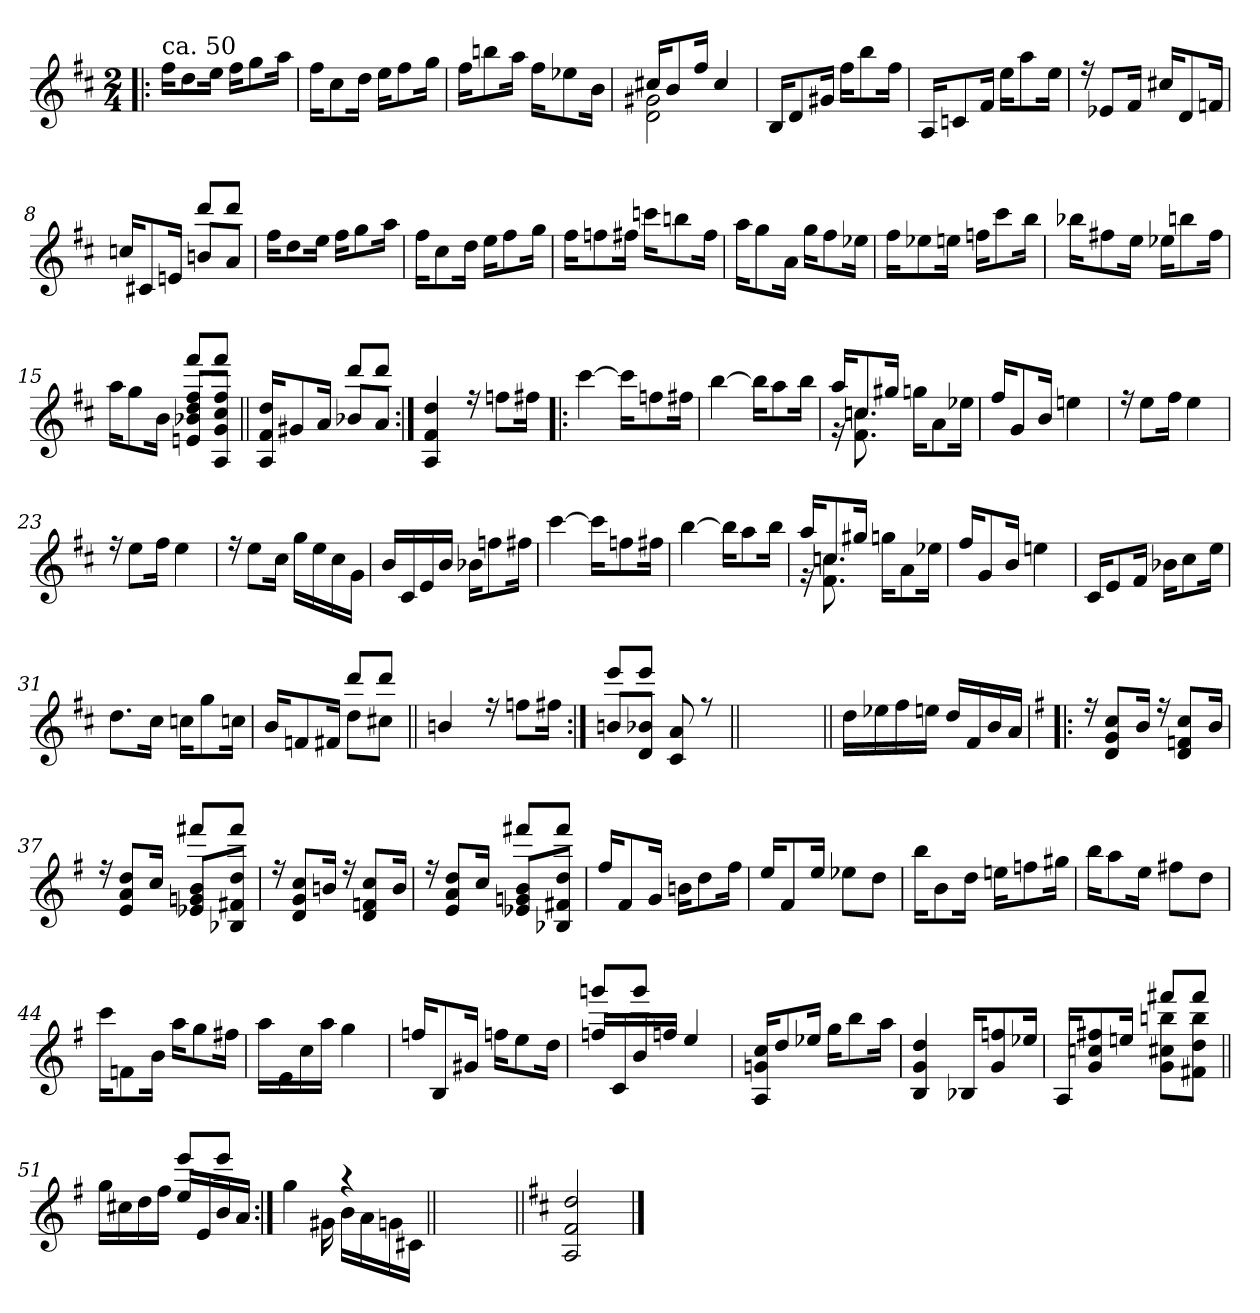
**kern
*part1
*staff1
*clefG2
*k[f#c#]
*D:
*M2/4
=1!|:
*^
!LO:TX:a:t=ca. 50	!
16ff#\KL	2ryy
8dd\	.
16ee\Jk	.
16ff#\KL	.
8gg\	.
16aa\Jk	.
=2	=2
16ff#\KL	4ryy
8cc#\	.
16dd\Jk	.
16ee\KL	4ryy
8ff#\	.
16gg\Jk	.
=3	=3
16ff#\KL	4ryy
8bbn\	.
16aa\Jk	.
16ff#\KL	4ryy
8ee-X\	.
16b\Jk	.
=4	=4
*	*^
16cc#X/KL	2d\ 2g#X\	2ryy
8b/	.	.
16ff#/Jk	.	.
4cc#/	.	.
*	*v	*v
!!LO:LB:g=z
=5	=5
16B/KL	2ryy
8d/	.
16g#X/Jk	.
16ff#\KL	.
8bb\	.
16ff#\Jk	.
=6	=6
16A/KL	2ryy
8cn/	.
16f#/Jk	.
16ee\KL	.
8aa\	.
16ee\Jk	.
=7	=7
16ree	4ryy
8e-X/L	.
16f#/Jk	.
16cc#X/KL	4ryy
8d/	.
16fn/Jk	.
=8	=8
*	*^
16ccn/KL	4ryy	4ryy
8c#X/	.	.
16en/Jk	.	.
8bn/L	8ryy	8ddd!/L
8a/J	8ryy	8ddd!/J
*	*v	*v
!!LO:LB:g=z
=9	=9
16ff#\KL	2ryy
8dd\	.
16ee\Jk	.
16ff#\KL	.
8gg\	.
16aa\Jk	.
=10	=10
16ff#\KL	4ryy
8cc#\	.
16dd\Jk	.
16ee\KL	4ryy
8ff#\	.
16gg\Jk	.
=11	=11
16ff#\KL	4ryy
8ffn\	.
16ff#X\Jk	.
16cccn\KL	4ryy
8bbn\	.
16ff#\Jk	.
=12	=12
16aa\KL	4ryy
8gg\	.
16a\Jk	.
16gg\KL	4ryy
8ff#\	.
16ee-X\Jk	.
!!LO:LB:g=z	!!
=13	=13
16ff#\KL	4ryy
8ee-X\	.
16een\Jk	.
16ffn\KL	4ryy
8ccc#\	.
16bb\Jk	.
=14	=14
16bb-X\KL	4ryy
8ff#X\	.
16ee\Jk	.
16ee-X\KL	4ryy
8bbn\	.
16ff#\Jk	.
=15	=15
*	*^
16aa\KL	4ryy	4ryy
8gg\	.	.
16b\Jk	.	.
8en/ 8b-X/ 8dd/ 8ff#/L	8ryy	8fff#!/L
8A/ 8g/ 8cc#/ 8ff#/J	8ryy	8fff#!/J
=16||	=16||	=16||
16A/ 16f#/ 16dd/KL	4ryy	4ryy
8g#X/	.	.
16a/Jk	.	.
8b-X/L	8ryy	8ddd!/L
8a/J	8ryy	8ddd!/J
*	*v	*v
!!LO:LB:g=z
=17:|!	=17:|!
4A/ 4f#/ 4dd/	4ryy
16ree	4ryy
8ffn\L	.
16ff#X\Jk	.
=18!|:	=18!|:
[<4ccc#\	2ryy
16ccc#\KL]	.
8ffn\	.
16ff#X\Jk	.
=19	=19
[<4bb\	2ryy
16bb\KL]	.
8aa\	.
16bb\Jk	.
=20	=20
*	*^
16aa/KL	16rf	4ryy
8ccn/	8.f#\ 8.ccn\	.
16gg#X/Jk	.	.
16ggn\KL	4ryy	4ryy
8a\	.	.
16ee-X\Jk	.	.
*	*v	*v
!!LO:LB:g=z
=21	=21
16ff#/KL	2ryy
8g/	.
16b/Jk	.
4een\	.
=22	=22
16ree	2ryy
8ee\L	.
16ff#\Jk	.
4ee\	.
=23	=23
16ree	2ryy
8ee\L	.
16ff#\Jk	.
4ee\	.
=24	=24
16ree	2ryy
8ee\L	.
16cc#\Jk	.
16gg\LL	.
16ee\	.
16cc#\	.
16g\JJ	.
!!LO:LB:g=z	!!
=25	=25
16b/LL	4ryy
16c#/	.
16e/	.
16b/JJ	.
16b-X\KL	4ryy
8ffn\	.
16ff#X\Jk	.
=26	=26
[<4ccc#\	2ryy
16ccc#\KL]	.
8ffn\	.
16ff#X\Jk	.
=27	=27
[<4bb\	2ryy
16bb\KL]	.
8aa\	.
16bb\Jk	.
=28	=28
*	*^
16aa/KL	16rf	4ryy
8ccn/	8.f#\ 8.ccn\	.
16gg#X/Jk	.	.
16ggn\KL	4ryy	4ryy
8a\	.	.
16ee-X\Jk	.	.
*	*v	*v
!!LO:LB:g=z
=29	=29
16ff#/KL	2ryy
8g/	.
16b/Jk	.
4een\	.
=30	=30
16c#/KL	2ryy
8e/	.
16f#/Jk	.
16b-X\KL	.
8cc#\	.
16ee\Jk	.
=31	=31
8.dd\L	4ryy
16cc#\Jk	.
16ccn\KL	4ryy
8gg\	.
16ccn\Jk	.
=32	=32
*	*^
16b/KL	4ryy	4ryy
8fn/	.	.
16f#X/Jk	.	.
8dd\L	8ryy	8ddd!/L
8cc#X\J	8ryy	8ddd!/J
*	*v	*v
!!LO:PB:g=z
=33||	=33||
4bn/	4ryy
16ree	4ryy
8ffn\L	.
16ff#X\Jk	.
=34:|!	=34:|!
*	*^
8bn/L	8ryy	8eee!/L
8d/ 8b-X/J	8ryy	8eee!/J
8c#/ 8a/	4ryy	4ryy
8ree	.	.
*v	*v	*v
=34X341||
2ryy
=35||
*^
16dd\LL	4ryy
16ee-X\	.
16ff#\	.
16een\JJ	.
16dd/LL	4ryy
16f#/	.
16b/	.
16a/JJ	.
!!LO:LB:g=z	!!
=36!|:	=36!|:
*k[f#]	*
*G:	*
16ree	4ryy
8d/ 8g/ 8cc/L	.
16b/Jk	.
16ree	4ryy
8d/ 8fn/ 8cc/L	.
16b/Jk	.
=37	=37
*	*^
16ree	4ryy	4ryy
8e/ 8a/ 8dd/L	.	.
16cc/Jk	.	.
8e-X/ 8gn/ 8b/L	8ryy	8fff#X!/L
8B-X/ 8f#X/ 8dd/J	8ryy	8fff#!/J
*	*v	*v
=38	=38
16ree	4ryy
8d/ 8g/ 8cc/L	.
16bn/Jk	.
16ree	4ryy
8d/ 8fn/ 8cc/L	.
16b/Jk	.
=39	=39
*	*^
16ree	4ryy	4ryy
8e/ 8a/ 8dd/L	.	.
16cc/Jk	.	.
8e-X/ 8gn/ 8b/L	8ryy	8fff#X!/L
8B-X/ 8f#X/ 8dd/J	8ryy	8fff#!/J
*	*v	*v
!!LO:LB:g=z
=40	=40
16ff#/KL	2ryy
8f#/	.
16g/Jk	.
16bn\KL	.
8dd\	.
16ff#\Jk	.
=41	=41
16ee/KL	2ryy
8f#/	.
16ee/Jk	.
8ee-X\L	.
8dd\J	.
=42	=42
16bb\KL	4ryy
8b\	.
16dd\Jk	.
16een\KL	4ryy
8ffn\	.
16gg#X\Jk	.
=43	=43
16bb\KL	4ryy
8aa\	.
16ee\Jk	.
8ff#X\L	4ryy
8dd\J	.
!!LO:LB:g=z	!!
=44	=44
16ccc\KL	4ryy
8fn\	.
16b\Jk	.
16aa\KL	4ryy
8gg\	.
16ff#X\Jk	.
=45	=45
16aa\LL	2ryy
16e\	.
16cc\	.
16aa\JJ	.
4gg\	.
=46	=46
16ffn/KL	4ryy
8B/	.
16g#X/Jk	.
16ffn\KL	4ryy
8ee\	.
16dd\Jk	.
=47	=47
*	*^
16ffn/LL	8ryy	8gggn!/L
16c/	.	.
16b/	8ryy	8ggg!/J
16ffn/JJ	.	.
4ee/	4ryy	4ryy
*	*v	*v
!!LO:LB:g=z
=48	=48
16A/ 16gn/ 16cc/KL	4ryy
8dd/	.
16ee-X/Jk	.
16gg\KL	4ryy
8bb\	.
16aa\Jk	.
=49	=49
4B/ 4g/ 4dd/	4ryy
16B-X/KL	4ryy
8g/ 8ffn/	.
16ee-X/Jk	.
=50	=50
*	*^
16A/KL	4ryy	4ryy
8g/ 8ccn/ 8ff#X/	.	.
16een/Jk	.	.
8g\ 8cc#X\ 8bbn\L	8ryy	8fff#X!/L
8f#X\ 8dd\ 8bb\J	8ryy	8fff#!/J
!!LO:LB:g=z	!!	!!
=51||	=51||	=51||
16gg\LL	4ryy	4ryy
16cc#X\	.	.
16dd\	.	.
16ff#\JJ	.	.
16ee/LL	8ryy	8eee!/L
16e/	.	.
16b/	8ryy	8eee!/J
16a/JJ	.	.
=52:|!	=52:|!	=52:|!
4gg\	8.ryy	4ryy
.	16g#X!\	.
4rgg	16b!\LL	4ryy
.	16a!\	.
.	16gn!\	.
.	16c#X!\JJ	.
*v	*v	*v
=52X522||
2ryy
=53||
*k[f#c#]
*D:
*^
2A/ 2f#/ 2dd/	2ryy
*v	*v
==
*-
